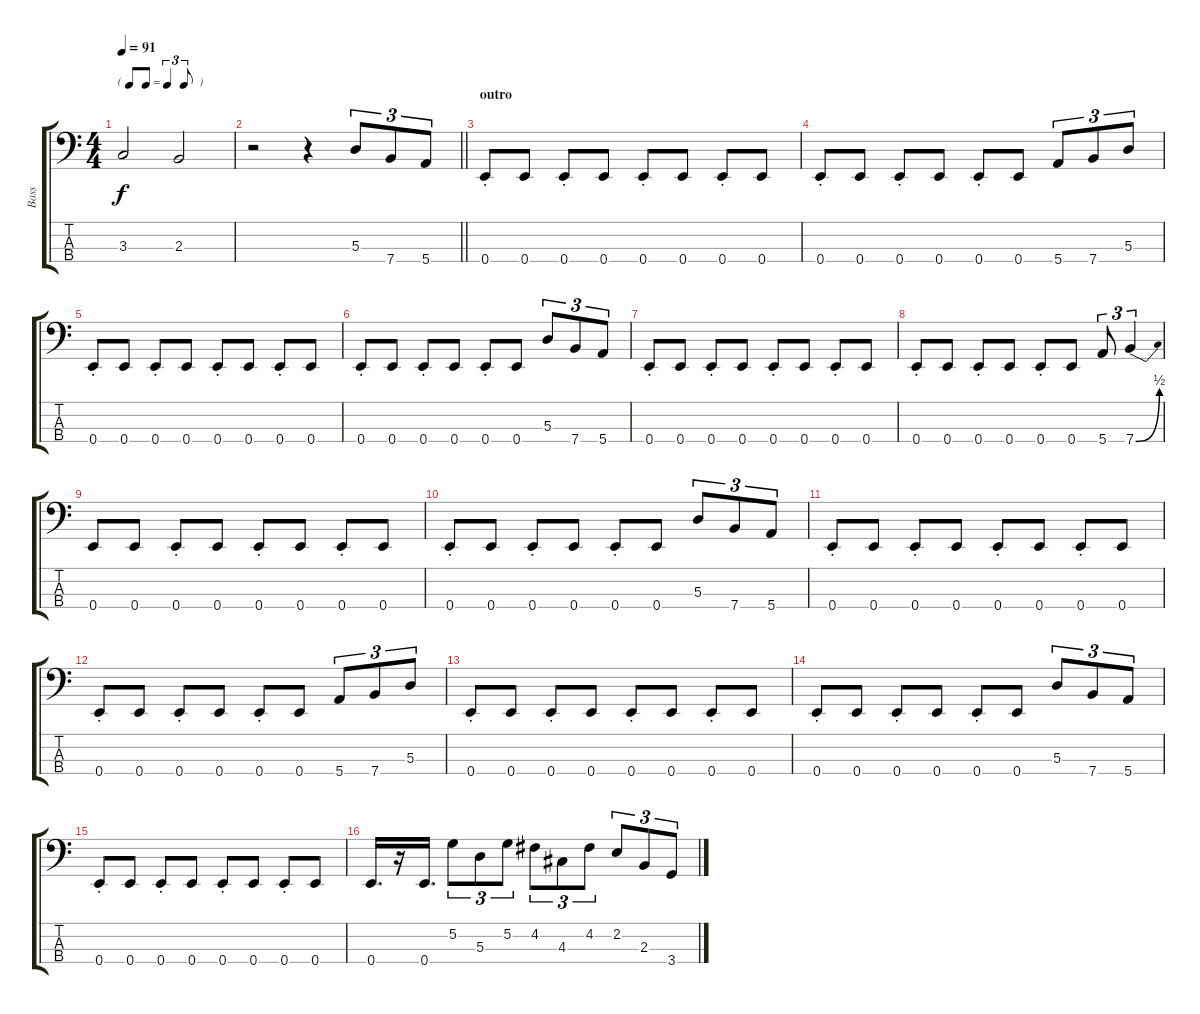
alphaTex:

\track ("Bass" "Bass") {instrument electricbassfinger}
\staff {score tabs}
\tuning (G2 D2 A1 E1) {hide}
\ts (4 4)
\tf triplet8th
\tempo 91
\clef f4
\ks c
3.3.2{dy f} 2.3.2 |
\barLineRight lightlight
r.2 r.4 5.3.8{tu (3 2)} 7.4.8{tu (3 2)} 5.4.8{tu (3 2)} |
\section ("" "outro")
0.4{st}.8 0.4.8 0.4{st}.8 0.4.8 0.4{st}.8 0.4.8 0.4{st}.8 0.4.8 |
0.4{st}.8 0.4.8 0.4{st}.8 0.4.8 0.4{st}.8 0.4.8 5.4.8{tu (3 2)} 7.4.8{tu (3 2)} 5.3.8{tu (3 2)} |
0.4{st}.8 0.4.8 0.4{st}.8 0.4.8 0.4{st}.8 0.4.8 0.4{st}.8 0.4.8 |
0.4{st}.8 0.4.8 0.4{st}.8 0.4.8 0.4{st}.8 0.4.8 5.3.8{tu (3 2)} 7.4.8{tu (3 2)} 5.4.8{tu (3 2)} |
0.4{st}.8 0.4.8 0.4{st}.8 0.4.8 0.4{st}.8 0.4.8 0.4{st}.8 0.4.8 |
0.4{st}.8 0.4.8 0.4{st}.8 0.4.8 0.4{st}.8 0.4.8 5.4.8{tu (3 2)} 7.4{be (bend 0 0 60 2)}.4{tu (3 2)} |
0.4.8 0.4.8 0.4{st}.8 0.4.8 0.4{st}.8 0.4.8 0.4{st}.8 0.4.8 |
0.4{st}.8 0.4.8 0.4{st}.8 0.4.8 0.4{st}.8 0.4.8 5.3.8{tu (3 2)} 7.4.8{tu (3 2)} 5.4.8{tu (3 2)} |
0.4{st}.8 0.4.8 0.4{st}.8 0.4.8 0.4{st}.8 0.4.8 0.4{st}.8 0.4.8 |
0.4{st}.8 0.4.8 0.4{st}.8 0.4.8 0.4{st}.8 0.4.8 5.4.8{tu (3 2)} 7.4.8{tu (3 2)} 5.3.8{tu (3 2)} |
0.4{st}.8 0.4.8 0.4{st}.8 0.4.8 0.4{st}.8 0.4.8 0.4{st}.8 0.4.8 |
0.4{st}.8 0.4.8 0.4{st}.8 0.4.8 0.4{st}.8 0.4.8 5.3.8{tu (3 2)} 7.4.8{tu (3 2)} 5.4.8{tu (3 2)} |
0.4{st}.8 0.4.8 0.4{st}.8 0.4.8 0.4{st}.8 0.4.8 0.4{st}.8 0.4.8 |
0.4.16{d} r.16 0.4.16{d} 5.2.8{tu (3 2)} 5.3.8{tu (3 2)} 5.2.8{tu (3 2)} 4.2.8{tu (3 2)} 4.3.8{tu (3 2)} 4.2.8{tu (3 2)} 2.2.8{tu (3 2)} 2.3.8{tu (3 2)} 3.4.8{tu (3 2)}
